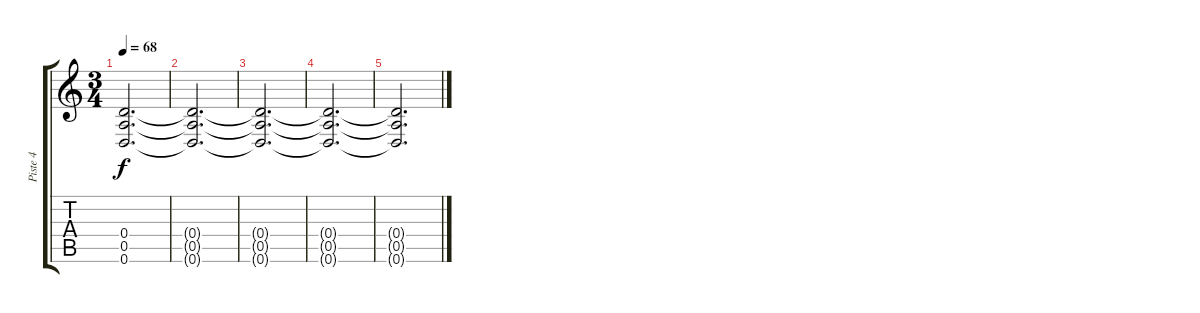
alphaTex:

\track ("Piste 4" "Piste 4") {instrument distortionguitar}
\staff {score tabs}
\tuning (E4 B3 G3 D3 A2 D2) {hide}
\ts (3 4)
\tempo 68
\clef g2
\ks c
(0.4{t} 0.5{t} 0.6{t}).2{d dy f} |
(0.4{t} 0.5{t} 0.6{t}).2{d} |
(0.4{t} 0.5{t} 0.6{t}).2{d} |
(0.4{t} 0.5{t} 0.6{t}).2{d} |
(0.4{t} 0.5{t} 0.6{t}).2{d}
